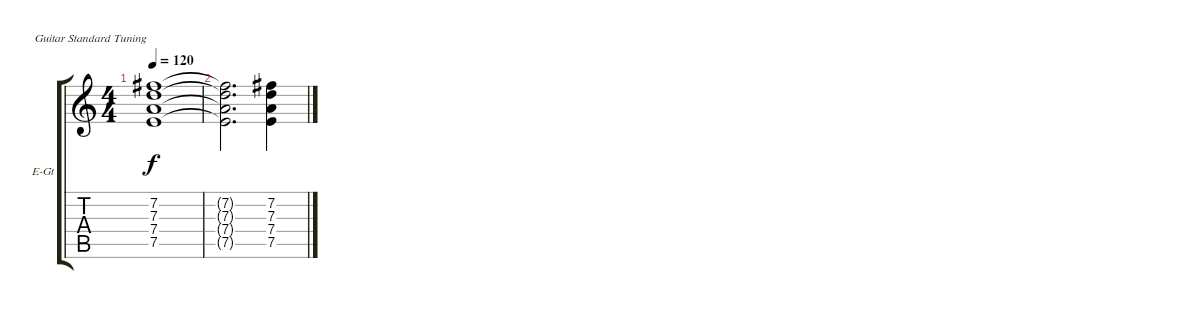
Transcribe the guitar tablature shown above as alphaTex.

\bracketExtendMode groupsimilarinstruments
\firstSystemTrackNameOrientation horizontal
\otherSystemsTrackNameOrientation horizontal
\track ("Gutar 2" "E-Gt") {instrument distortionguitar}
\staff {score tabs}
\tuning (E4 B3 G3 D3 A2 E2)
\ts (4 4)
\tempo 120
\clef g2
\ks c
(7.2 7.3 7.4 7.5).1{dy f} |
(7.2{t} 7.3{t} 7.4{t} 7.5{t}).2{d} (7.2 7.3 7.4 7.5).4
